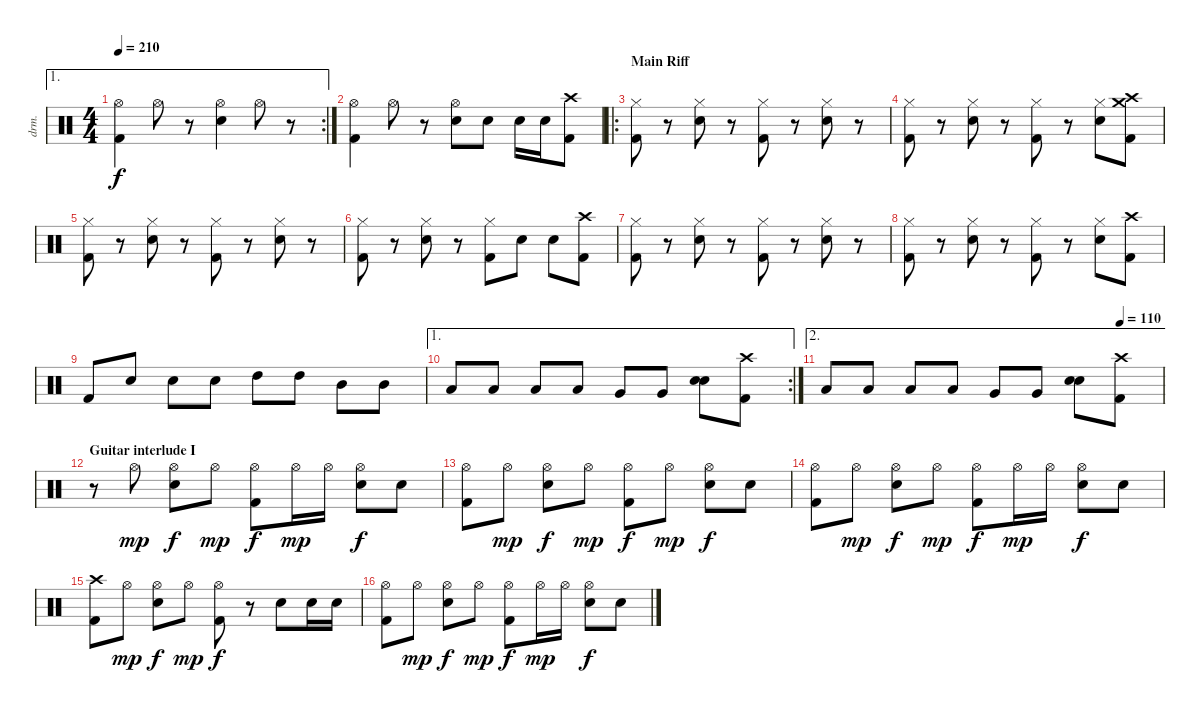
\defaultSystemsLayout 4
\bracketExtendMode groupsimilarinstruments
\otherSystemsTrackNameOrientation horizontal
\track ("Nicko McBrain" "drm.") {instrument percussion}
\staff {score}
\articulation defaults
\ae 1
\rc 2
\ts (4 4)
\tempo 210
\clef neutral
\ks c
("Hi-Hat (open)" "Kick (hit) 2").4{dy f} "Hi-Hat (open)".8 r.8 ("Hi-Hat (open)" "Snare (hit) 2").4 "Hi-Hat (open)".8 r.8 |
("Kick (hit) 2" "Hi-Hat (open)").4 "Hi-Hat (open)".8 r.8 ("Hi-Hat (open)" "Snare (hit) 2").8 "Snare (hit) 2".8 "Snare (hit) 2".16 "Snare (hit) 2".16 ("Crash high (hit)" "Kick (hit) 2").8 |
\ro
\section ("" "Main Riff")
("Hi-Hat (closed)" "Kick (hit) 2").8 r.8 ("Hi-Hat (closed)" "Snare (hit) 2").8 r.8 ("Hi-Hat (closed)" "Kick (hit) 2").8 r.8 ("Hi-Hat (closed)" "Snare (hit) 2").8 r.8 |
("Hi-Hat (closed)" "Kick (hit) 2").8 r.8 ("Hi-Hat (closed)" "Snare (hit) 2").8 r.8 ("Hi-Hat (closed)" "Kick (hit) 2").8 r.8 ("Hi-Hat (closed)" "Snare (hit) 2").8 ("Crash high (hit)" "Kick (hit) 2" "Crash medium (hit)").8 |
("Hi-Hat (closed)" "Kick (hit) 2").8 r.8 ("Hi-Hat (closed)" "Snare (hit) 2").8 r.8 ("Hi-Hat (closed)" "Kick (hit) 2").8 r.8 ("Hi-Hat (closed)" "Snare (hit) 2").8 r.8 |
("Hi-Hat (closed)" "Kick (hit) 2").8 r.8 ("Hi-Hat (closed)" "Snare (hit) 2").8 r.8 ("Hi-Hat (closed)" "Kick (hit) 2").8 "Snare (hit) 2".8 "Snare (hit) 2".8 ("Crash high (hit)" "Kick (hit) 2").8 |
("Hi-Hat (closed)" "Kick (hit) 2").8 r.8 ("Hi-Hat (closed)" "Snare (hit) 2").8 r.8 ("Hi-Hat (closed)" "Kick (hit) 2").8 r.8 ("Hi-Hat (closed)" "Snare (hit) 2").8 r.8 |
("Hi-Hat (closed)" "Kick (hit) 2").8 r.8 ("Hi-Hat (closed)" "Snare (hit) 2").8 r.8 ("Hi-Hat (closed)" "Kick (hit) 2").8 r.8 ("Hi-Hat (closed)" "Snare (hit) 2").8 ("Kick (hit) 2" "Crash high (hit)").8 |
"Kick (hit) 2".8 "Snare (hit) 2".8 "Snare (hit) 2".8 "Snare (hit) 2".8 "High Tom (hit)".8 "High Tom (hit)".8 "Mid Tom (hit)".8 "Mid Tom (hit)".8 |
\ae 1
\rc 2 "Low Tom (hit)".8 "Low Tom (hit)".8 "Low Tom (hit)".8 "Low Tom (hit)".8 "Very Low Tom (hit)".8 "Very Low Tom (hit)".8
("Snare (hit) 2" "Snare (hit) 2").8 ("Crash high (hit)" "Kick (hit) 2").8 |
\ae 2
\tempo (110 0.8749)
"Low Tom (hit)".8 "Low Tom (hit)".8 "Low Tom (hit)".8 "Low Tom (hit)".8 "Very Low Tom (hit)".8 "Very Low Tom (hit)".8 ("Snare (hit) 2" "Snare (hit) 2").8 ("Crash high (hit)" "Kick (hit) 2").8 |
\section ("" "Guitar interlude I")
r.8 "Hi-Hat (open)".8{dy mp} ("Hi-Hat (open)" "Snare (hit) 2").8{dy f} "Hi-Hat (open)".8{dy mp} ("Hi-Hat (open)" "Kick (hit) 2").8{dy f} "Hi-Hat (open)".16{dy mp} "Hi-Hat (open)".16 ("Hi-Hat (open)" "Snare (hit) 2").8{dy f} "Snare (hit) 2".8 |
("Hi-Hat (open)" "Kick (hit) 2").8 "Hi-Hat (open)".8{dy mp} ("Hi-Hat (open)" "Snare (hit) 2").8{dy f} "Hi-Hat (open)".8{dy mp} ("Hi-Hat (open)" "Kick (hit) 2").8{dy f} "Hi-Hat (open)".8{dy mp} ("Hi-Hat (open)" "Snare (hit) 2").8{dy f} "Snare (hit) 2".8 |
("Hi-Hat (open)" "Kick (hit) 2").8 "Hi-Hat (open)".8{dy mp} ("Hi-Hat (open)" "Snare (hit) 2").8{dy f} "Hi-Hat (open)".8{dy mp} ("Hi-Hat (open)" "Kick (hit) 2").8{dy f} "Hi-Hat (open)".16{dy mp} "Hi-Hat (open)".16 ("Hi-Hat (open)" "Snare (hit) 2").8{dy f} "Snare (hit) 2".8 |
("Kick (hit) 2" "Crash high (hit)").8 "Hi-Hat (open)".8{dy mp} ("Hi-Hat (open)" "Snare (hit) 2").8{dy f} "Hi-Hat (open)".8{dy mp} ("Hi-Hat (open)" "Kick (hit) 2").8{dy f} r.8 "Snare (hit) 2".8 "Snare (hit) 2".16 "Snare (hit) 2".16 |
("Hi-Hat (open)" "Kick (hit) 2").8 "Hi-Hat (open)".8{dy mp} ("Hi-Hat (open)" "Snare (hit) 2").8{dy f} "Hi-Hat (open)".8{dy mp} ("Hi-Hat (open)" "Kick (hit) 2").8{dy f} "Hi-Hat (open)".16{dy mp} "Hi-Hat (open)".16 ("Hi-Hat (open)" "Snare (hit) 2").8{dy f} "Snare (hit) 2".8
